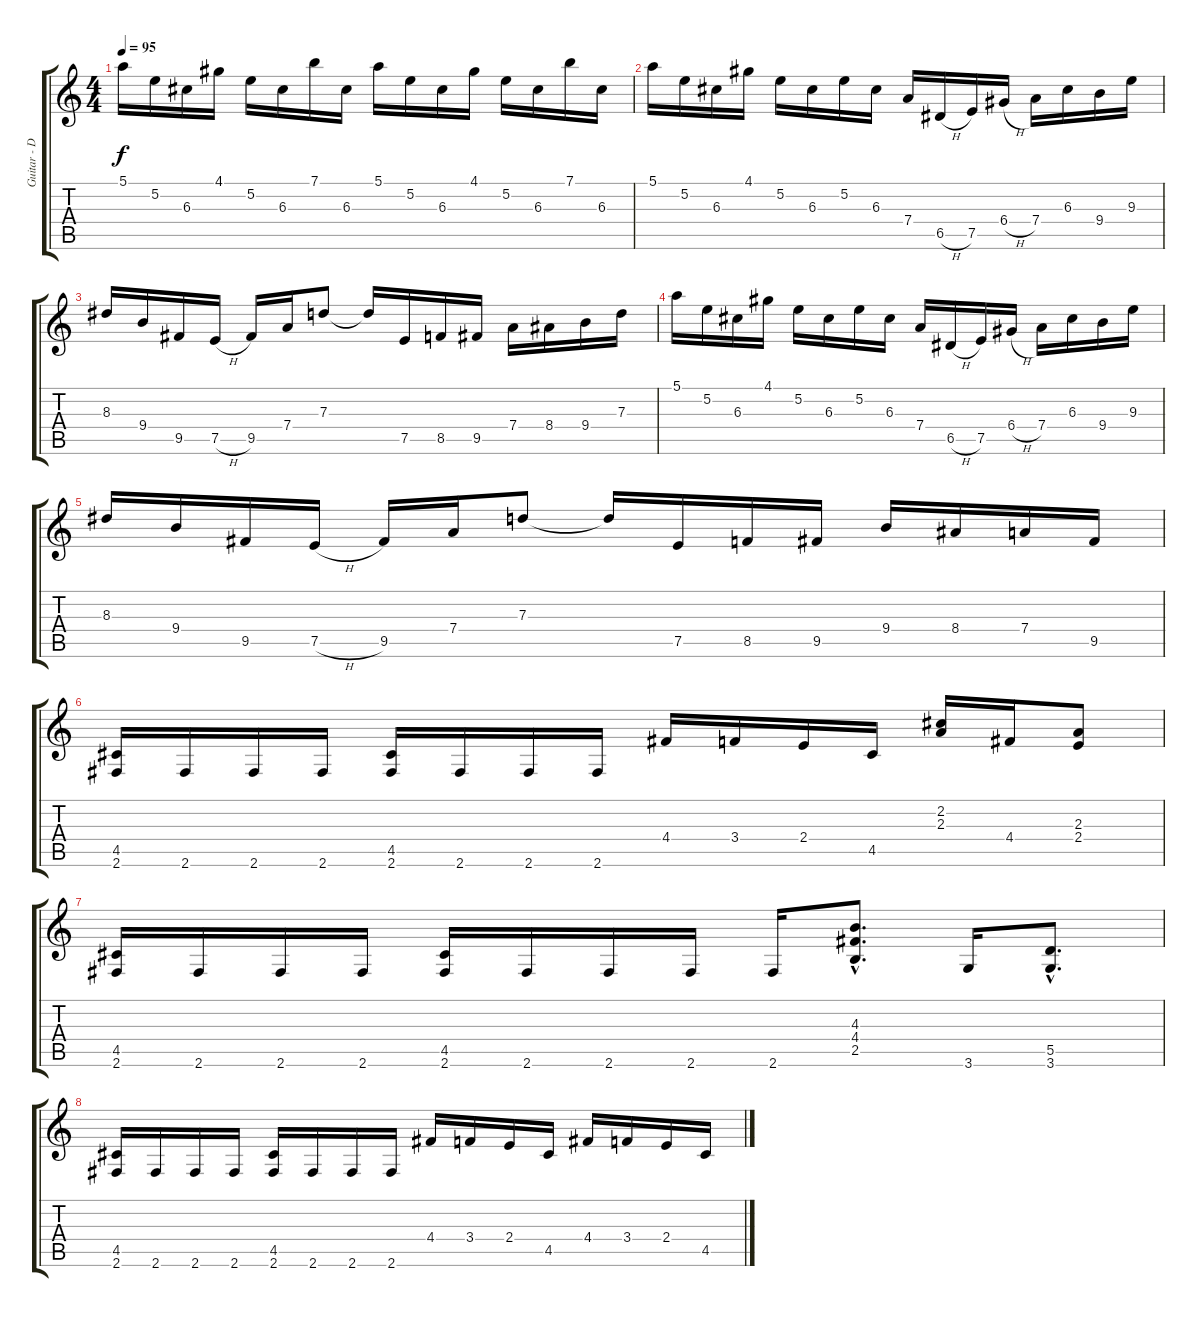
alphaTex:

\track ("Guitar - Dave Mustaine" "Guitar - D") {instrument distortionguitar}
\staff {score tabs}
\tuning (E4 B3 G3 D3 A2 E2) {hide}
\ts (4 4)
\tempo 95
\clef g2
\ks c
5.1.16{dy f} 5.2.16 6.3.16 4.1.16 5.2.16 6.3.16 7.1.16 6.3.16 5.1.16 5.2.16 6.3.16 4.1.16 5.2.16 6.3.16 7.1.16 6.3.16 |
5.1.16 5.2.16 6.3.16 4.1.16 5.2.16 6.3.16 5.2.16 6.3.16 7.4.16 6.5{h}.16 7.5.16 6.4{h}.16 7.4.16 6.3.16 9.4.16 9.3.16 |
8.3.16 9.4.16 9.5.16 7.5{h}.16 9.5.16 7.4.16 7.3.8 7.3{t}.16 7.5.16 8.5.16 9.5.16 7.4.16 8.4.16 9.4.16 7.3.16 |
5.1.16 5.2.16 6.3.16 4.1.16 5.2.16 6.3.16 5.2.16 6.3.16 7.4.16 6.5{h}.16 7.5.16 6.4{h}.16 7.4.16 6.3.16 9.4.16 9.3.16 |
8.3.16 9.4.16 9.5.16 7.5{h}.16 9.5.16 7.4.16 7.3.8 7.3{t}.16 7.5.16 8.5.16 9.5.16 9.4.16 8.4.16 7.4.16 9.5.16 |
(4.5 2.6).16 2.6.16 2.6.16 2.6.16 (4.5 2.6).16 2.6.16 2.6.16 2.6.16 4.4.16 3.4.16 2.4.16 4.5.16 (2.2 2.3).16 4.4.16 (2.3 2.4).8 |
(4.5 2.6).16 2.6.16 2.6.16 2.6.16 (4.5 2.6).16 2.6.16 2.6.16 2.6.16 2.6.16 (4.3{hac} 4.4{hac} 2.5{hac}).8{d} 3.6.16 (5.5{hac} 3.6{hac}).8{d} |
(4.5 2.6).16 2.6.16 2.6.16 2.6.16 (4.5 2.6).16 2.6.16 2.6.16 2.6.16 4.4.16 3.4.16 2.4.16 4.5.16 4.4.16 3.4.16 2.4.16 4.5.16
